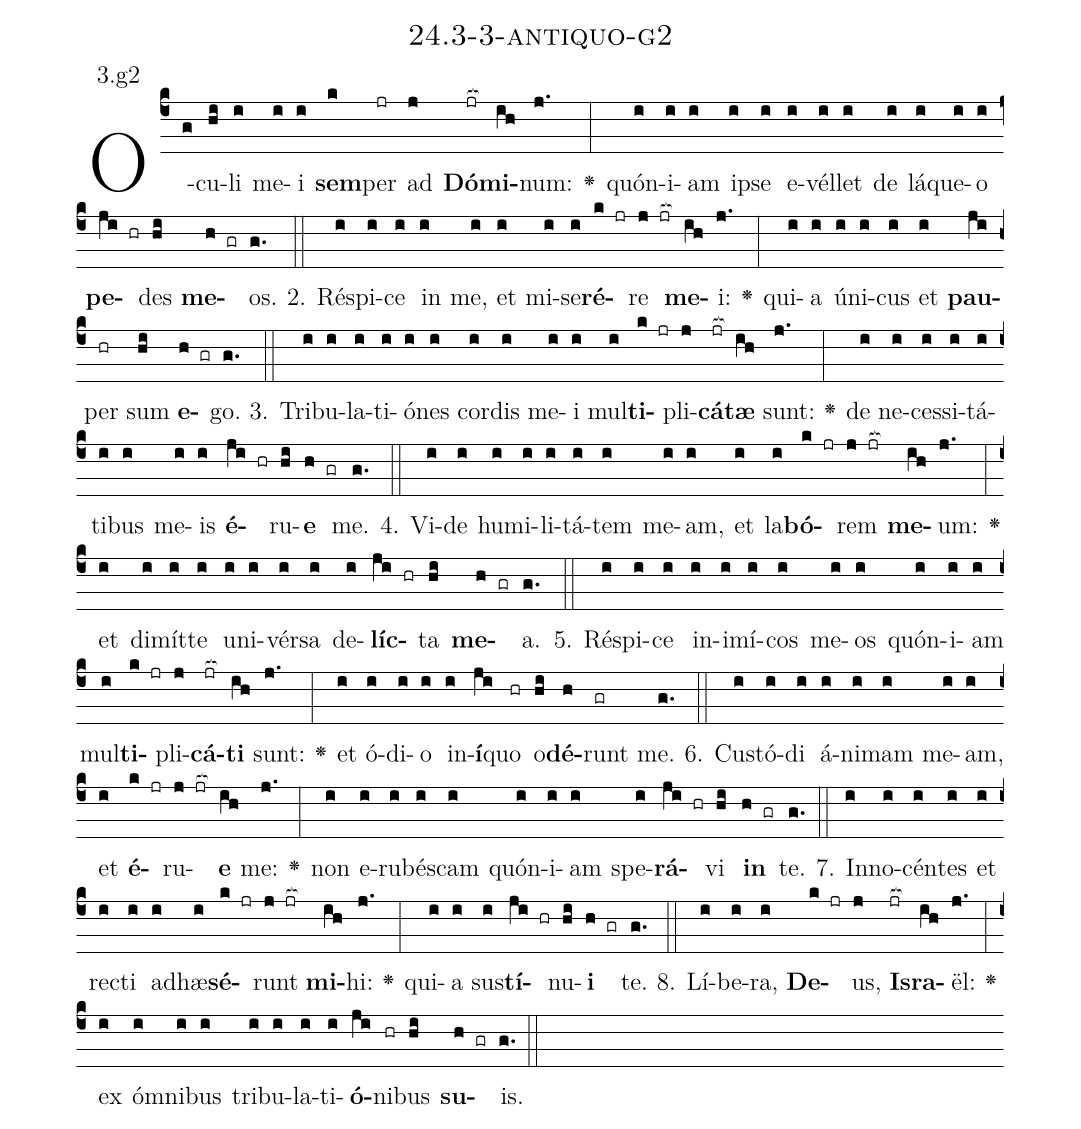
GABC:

name: 24.3-3-antiquo-g2;
annotation: 3.g2;
%%
(c4)O(g)cu(hi)li(i) me(i)i(i) <b>sem</b>(k)per(jr) ad(j) <b>Dó</b>(jr[ocb:1{])<b>mi</b>(ih[ocb:0}])num:(j.) <v>\greheightstar</v>(:) quón(i)i(i)am(i) ip(i)se(i) e(i)vél(i)let(i) de(i) lá(i)que(i)o(i) <b>pe</b>(ji hr)des(hi) <b>me</b>(h gr)os.(g.) (::)
2. Ré(i)spi(i)ce(i) in(i) me,(i) et(i) mi(i)se(i)<b>ré</b>(k jr)re(j jr[ocb:1{]) <b>me</b>(ih[ocb:0}])i:(j.) <v>\greheightstar</v>(:) qui(i)a(i) ú(i)ni(i)cus(i) et(i) <b>pau</b>(ji)per(hr) sum(hi) <b>e</b>(h gr)go.(g.) (::)
3. Tri(i)bu(i)la(i)ti(i)ó(i)nes(i) cor(i)dis(i) me(i)i(i) mul(i)<b>ti</b>(k jr)pli(j)<b>cá</b>(jr[ocb:1{])<b>tæ</b>(ih[ocb:0}]) sunt:(j.) <v>\greheightstar</v>(:) de(i) ne(i)ces(i)si(i)tá(i)ti(i)bus(i) me(i)is(i) <b>é</b>(ji hr)ru(hi)<b>e</b>(h gr) me.(g.) (::)
4. Vi(i)de(i) hu(i)mi(i)li(i)tá(i)tem(i) me(i)am,(i) et(i) la(i)<b>bó</b>(k jr)rem(j jr[ocb:1{]) <b>me</b>(ih[ocb:0}])um:(j.) <v>\greheightstar</v>(:) et(i) di(i)mít(i)te(i) u(i)ni(i)vér(i)sa(i) de(i)<b>líc</b>(ji hr)ta(hi) <b>me</b>(h gr)a.(g.) (::)
5. Ré(i)spi(i)ce(i) in(i)i(i)mí(i)cos(i) me(i)os(i) quón(i)i(i)am(i) mul(i)<b>ti</b>(k jr)pli(j)<b>cá</b>(jr[ocb:1{])<b>ti</b>(ih[ocb:0}]) sunt:(j.) <v>\greheightstar</v>(:) et(i) ó(i)di(i)o(i) in(i)<b>í</b>(ji)quo(hr) o(hi)<b>dé</b>(h)runt(gr) me.(g.) (::)
6. Cus(i)tó(i)di(i) á(i)ni(i)mam(i) me(i)am,(i) et(i) <b>é</b>(k jr)ru(j jr[ocb:1{])<b>e</b>(ih[ocb:0}]) me:(j.) <v>\greheightstar</v>(:) non(i) e(i)ru(i)bés(i)cam(i) quón(i)i(i)am(i) spe(i)<b>rá</b>(ji hr)vi(hi) <b>in</b>(h gr) te.(g.) (::)
7. In(i)no(i)cén(i)tes(i) et(i) rec(i)ti(i) ad(i)hæ(i)<b>sé</b>(k jr)runt(j jr[ocb:1{]) <b>mi</b>(ih[ocb:0}])hi:(j.) <v>\greheightstar</v>(:) qui(i)a(i) sus(i)<b>tí</b>(ji hr)nu(hi)<b>i</b>(h gr) te.(g.) (::)
8. Lí(i)be(i)ra,(i) <b>De</b>(k jr)us,(j) <b>Is</b>(jr[ocb:1{])<b>ra</b>(ih[ocb:0}])ël:(j.) <v>\greheightstar</v>(:) ex(i) óm(i)ni(i)bus(i) tri(i)bu(i)la(i)ti(i)<b>ó</b>(ji)ni(hr)bus(hi) <b>su</b>(h gr)is.(g.) (::)
